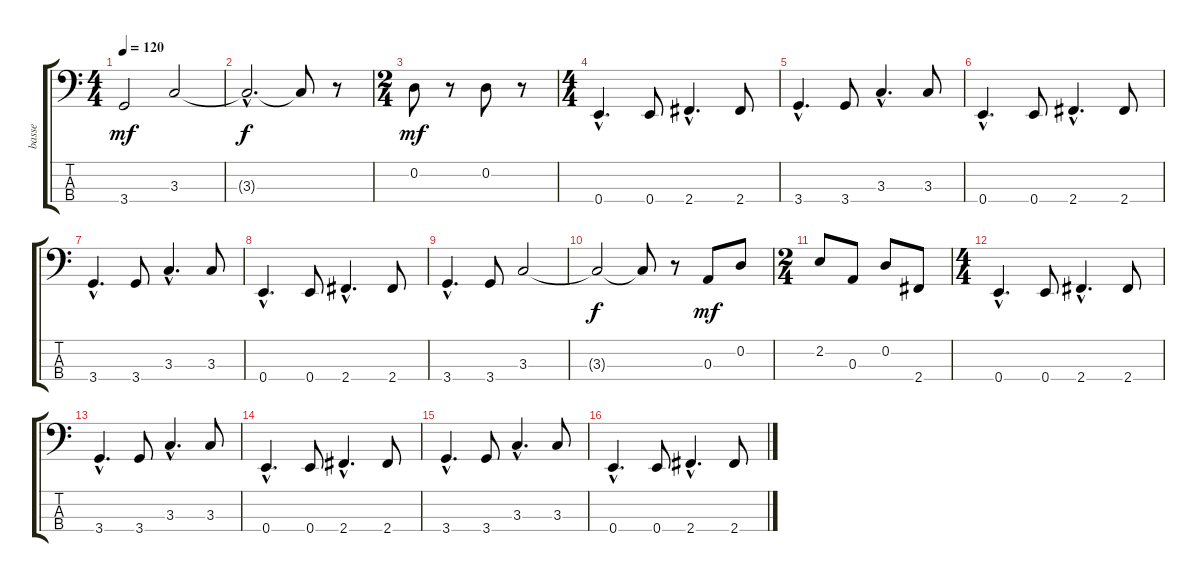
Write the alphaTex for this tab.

\track ("basse" "basse") {instrument electricbassfinger}
\staff {score tabs}
\tuning (G2 D2 A1 E1) {hide}
\ts (4 4)
\tempo 120
\clef f4
\ks c
3.4.2{dy mf} 3.3.2 |
3.3{hac t}.2{d dy f} 3.3{t}.8 r.8 |
\ts (2 4)
0.2.8{dy mf} r.8 0.2.8 r.8 |
\ts (4 4)
0.4{hac}.4{d} 0.4.8 2.4{hac}.4{d} 2.4.8 |
3.4{hac}.4{d} 3.4.8 3.3{hac}.4{d} 3.3.8 |
0.4{hac}.4{d} 0.4.8 2.4{hac}.4{d} 2.4.8 |
3.4{hac}.4{d} 3.4.8 3.3{hac}.4{d} 3.3.8 |
0.4{hac}.4{d} 0.4.8 2.4{hac}.4{d} 2.4.8 |
3.4{hac}.4{d} 3.4.8 3.3.2 |
3.3{t}.2{dy f} 3.3{t}.8 r.8 0.3.8{dy mf} 0.2.8 |
\ts (2 4)
2.2.8 0.3.8 0.2.8 2.4.8 |
\ts (4 4)
0.4{hac}.4{d} 0.4.8 2.4{hac}.4{d} 2.4.8 |
3.4{hac}.4{d} 3.4.8 3.3{hac}.4{d} 3.3.8 |
0.4{hac}.4{d} 0.4.8 2.4{hac}.4{d} 2.4.8 |
3.4{hac}.4{d} 3.4.8 3.3{hac}.4{d} 3.3.8 |
0.4{hac}.4{d} 0.4.8 2.4{hac}.4{d} 2.4.8
